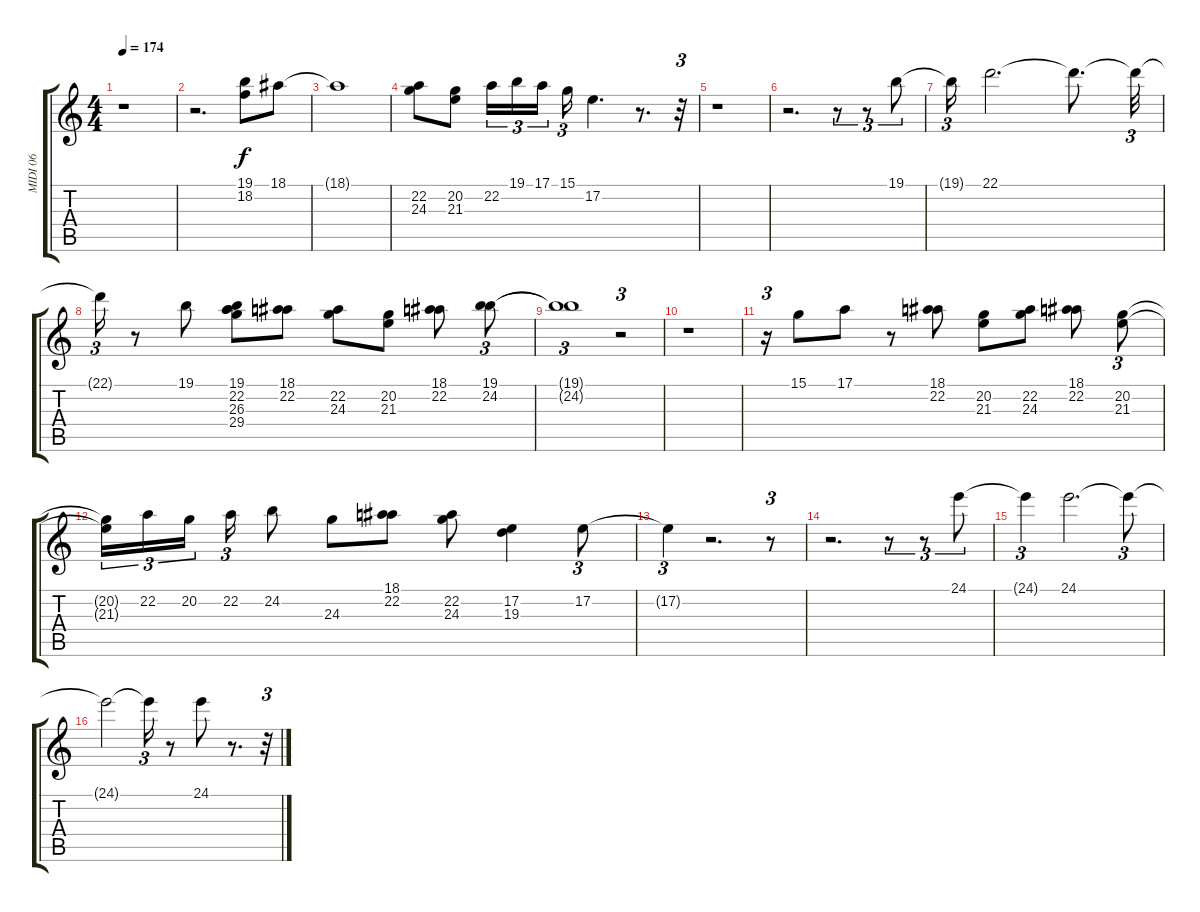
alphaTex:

\track ("MIDI 06" "MIDI 06") {instrument flute}
\staff {score tabs}
\tuning (E4 B3 G3 D3 A2 E2) {hide}
\ts (4 4)
\tempo 174
\clef g2
\ks c
r.1{dy f} |
r.2{d} (19.1 18.2).8 18.1.8 |
18.1{t}.1 |
(22.2 24.3).8 (20.2 21.3).8 22.2.16{tu (3 2)} 19.1.16{tu (3 2)} 17.1.16{tu (3 2) beam splitsecondary} 15.1.16{tu (3 2)} 17.2.4{d} r.8{d} r.32{tu (3 2)} |
r.1 |
r.2{d} r.8{tu (3 2)} r.8{tu (3 2)} 19.1.8{tu (3 2)} |
19.1{t}.16{tu (3 2)} 22.1.2{d} 22.1{t}.8{d} 22.1{t}.32{tu (3 2)} |
22.1{t}.16{tu (3 2)} r.8 19.1.8 (19.1 22.2 26.3 29.4).8 (18.1 22.2).8 (22.2 24.3).8 (20.2 21.3).8 (18.1 22.2).8 (19.1 24.2).8{tu (3 2)} |
(19.1{t} 24.2{t}).1{tu (3 2)} r.2{tu (3 2)} |
r.1 |
r.16{tu (3 2)} 15.1.8 17.1.8 r.8 (18.1 22.2).8 (20.2 21.3).8 (22.2 24.3).8 (18.1 22.2).8 (20.2 21.3).8{tu (3 2)} |
(20.2{t} 21.3{t}).16{tu (3 2)} 22.2.16{tu (3 2)} 20.2.16{tu (3 2) beam splitsecondary} 22.2.16{tu (3 2)} 24.2.8 24.3.8 (18.1 22.2).8 (22.2 24.3).8 (17.2 19.3).4 17.2.8{tu (3 2)} |
17.2{t}.4{tu (3 2)} r.2{d} r.8{tu (3 2)} |
r.2{d} r.8{tu (3 2)} r.8{tu (3 2)} 24.1.8{tu (3 2)} |
24.1{t}.4{tu (3 2)} 24.1.2{d} 24.1{t}.8{tu (3 2)} |
24.1{t}.2 24.1{t}.16{tu (3 2)} r.8 24.1.8 r.8{d} r.32{tu (3 2)}
